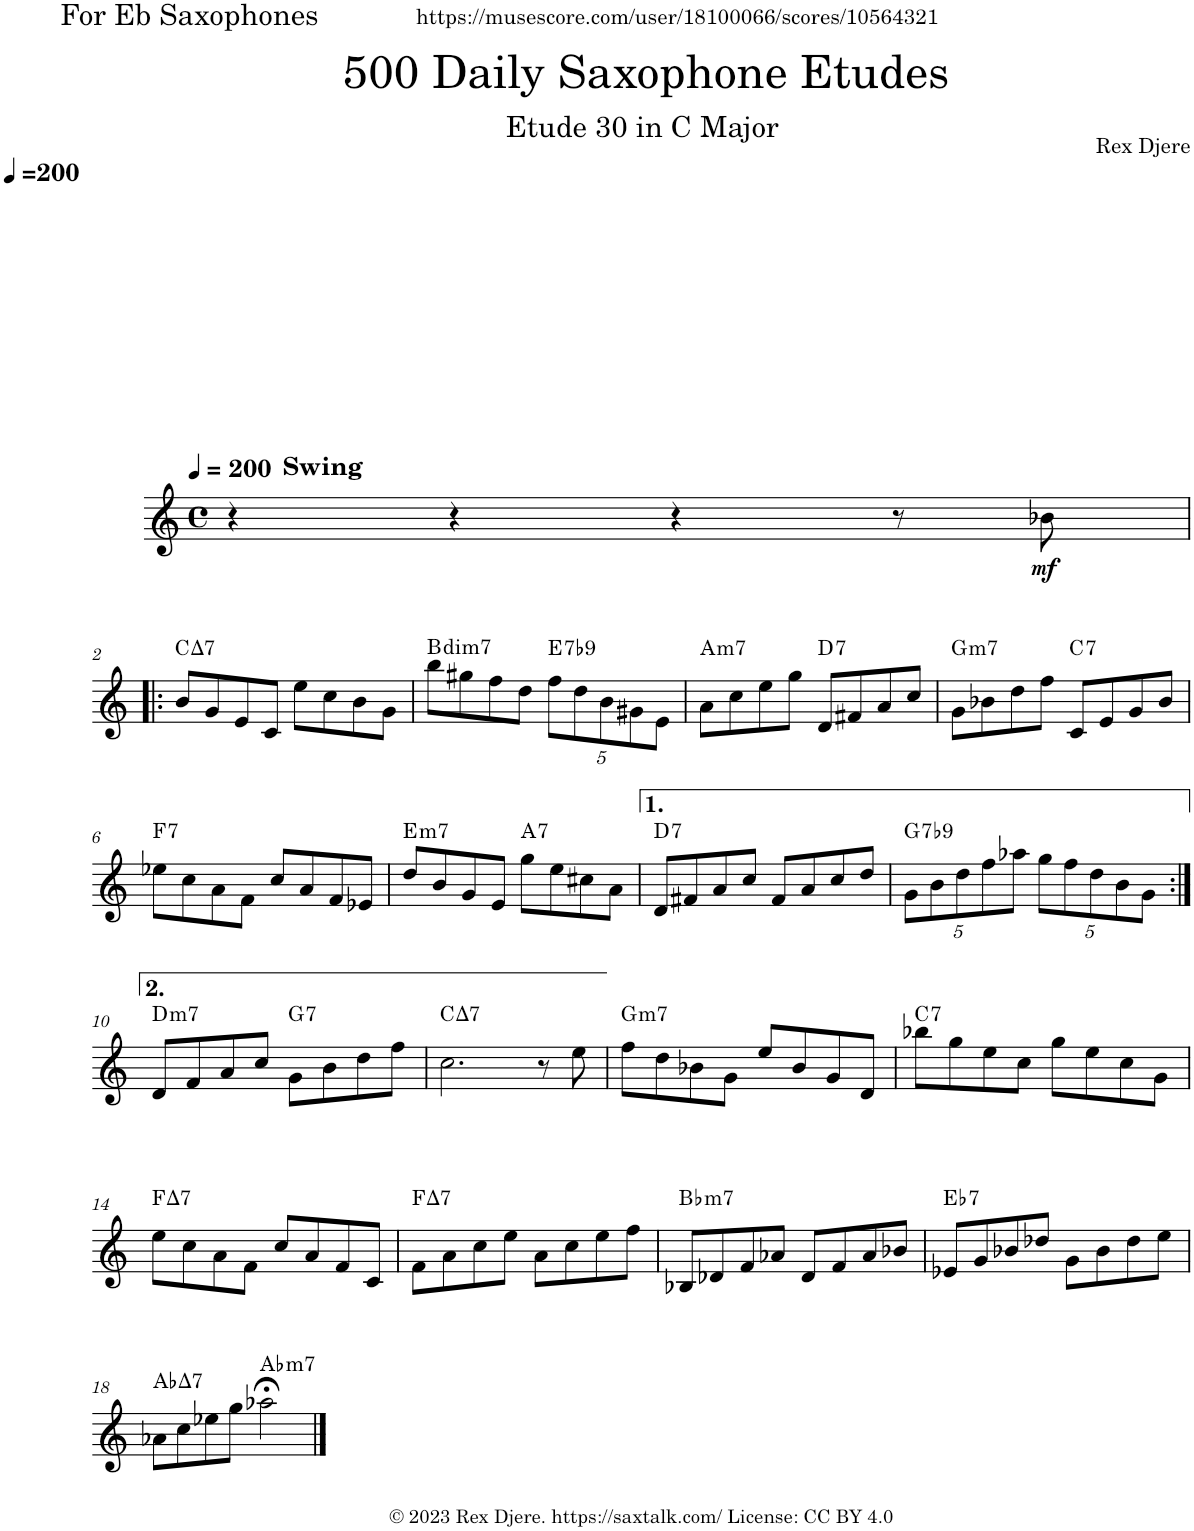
**kern	**dynam	**harte
*part1	*part1	*part1
*staff1	*staff1	*
*I"Alto Saxophone	*	*
*I'A. Sax.	*	*
*clefG2	*	*
*Trd5c9	*	*
*k[]	*	*
*M4/4	*	*
*met(c)	*	*
*MM200	*	*
=1	=1	=1
!LO:TX:a:B:t=Swing	!	!
4r	.	.
4r	.	.
4r	.	.
8r	.	.
!	!LO:DY:b	!
8b-X\	mf	.
!!LO:LB:g=z
=2!|:	=2!|:	=2!|:
!	!	!LO:H:kt=7
8b/L	.	C:maj7
8g/	.	.
8e/	.	.
8c/J	.	.
8ee\L	.	.
8cc\	.	.
8b\	.	.
8g\J	.	.
=3	=3	=3
!	!	!LO:H:kt=dim7
8bb\L	.	B:dim7
8gg#X\	.	.
8ff\	.	.
8dd\J	.	.
*Xbrackettup	*	*
!	!	!LO:H:kt=7
10ff\L	.	E:7(b9)
10dd\	.	.
10b\	.	.
10g#X\	.	.
10e\J	.	.
=4	=4	=4
!	!	!LO:H:kt=m7
8a\L	.	A:min7
8cc\	.	.
8ee\	.	.
8gg\J	.	.
!	!	!LO:H:kt=7
8d/L	.	D:7
8f#X/	.	.
8a/	.	.
8cc/J	.	.
=5	=5	=5
!	!	!LO:H:kt=m7
8g\L	.	G:min7
8b-X\	.	.
8dd\	.	.
8ff\J	.	.
!	!	!LO:H:kt=7
8c/L	.	C:7
8e/	.	.
8g/	.	.
8b-/J	.	.
!!LO:LB:g=z
=6	=6	=6
!	!	!LO:H:kt=7
8ee-X\L	.	F:7
8cc\	.	.
8a\	.	.
8f\J	.	.
8cc/L	.	.
8a/	.	.
8f/	.	.
8e-X/J	.	.
=7	=7	=7
!	!	!LO:H:kt=m7
8dd/L	.	E:min7
8b/	.	.
8g/	.	.
8e/J	.	.
!	!	!LO:H:kt=7
8gg\L	.	A:7
8ee\	.	.
8cc#X\	.	.
8a\J	.	.
=8	=8	=8
!	!	!LO:H:kt=7
8d/L	.	D:7
8f#X/	.	.
8a/	.	.
8cc/J	.	.
8f#/L	.	.
8a/	.	.
8cc/	.	.
8dd/J	.	.
=9	=9	=9
!	!	!LO:H:kt=7
10g\L	.	G:7(b9)
10b\	.	.
10dd\	.	.
10ff\	.	.
10aa-X\J	.	.
10gg\L	.	.
10ff\	.	.
10dd\	.	.
10b\	.	.
10g\J	.	.
!!LO:LB:g=z
=10:|!	=10:|!	=10:|!
!	!	!LO:H:kt=m7
8d/L	.	D:min7
8f/	.	.
8a/	.	.
8cc/J	.	.
!	!	!LO:H:kt=7
8g\L	.	G:7
8b\	.	.
8dd\	.	.
8ff\J	.	.
=11	=11	=11
!	!	!LO:H:kt=7
2.cc\	.	C:maj7
8r	.	.
8ee\	.	.
=12	=12	=12
!	!	!LO:H:kt=m7
8ff\L	.	G:min7
8dd\	.	.
8b-X\	.	.
8g\J	.	.
8ee/L	.	.
8b-/	.	.
8g/	.	.
8d/J	.	.
=13	=13	=13
!	!	!LO:H:kt=7
8bb-X\L	.	C:7
8gg\	.	.
8ee\	.	.
8cc\J	.	.
8gg\L	.	.
8ee\	.	.
8cc\	.	.
8g\J	.	.
!!LO:LB:g=z
=14	=14	=14
!	!	!LO:H:kt=7
8ee\L	.	F:maj7
8cc\	.	.
8a\	.	.
8f\J	.	.
8cc/L	.	.
8a/	.	.
8f/	.	.
8c/J	.	.
=15	=15	=15
!	!	!LO:H:kt=7
8f\L	.	F:maj7
8a\	.	.
8cc\	.	.
8ee\J	.	.
8a\L	.	.
8cc\	.	.
8ee\	.	.
8ff\J	.	.
=16	=16	=16
!	!	!LO:H:kt=m7
8B-X/L	.	Bb:min7
8d-X/	.	.
8f/	.	.
8a-X/J	.	.
8d-/L	.	.
8f/	.	.
8a-/	.	.
8b-X/J	.	.
=17	=17	=17
!	!	!LO:H:kt=7
8e-X/L	.	Eb:7
8g/	.	.
8b-X/	.	.
8dd-X/J	.	.
8g\L	.	.
8b-\	.	.
8dd-\	.	.
8ee\J	.	.
!!LO:LB:g=z
=18	=18	=18
!	!	!LO:H:kt=7
8a-X\L	.	Ab:maj7
8cc\	.	.
8ee-X\	.	.
8gg\J	.	.
!	!	!LO:H:kt=m7
2aa-X;<\	.	Ab:min7
==	==	==
*-	*-	*-
